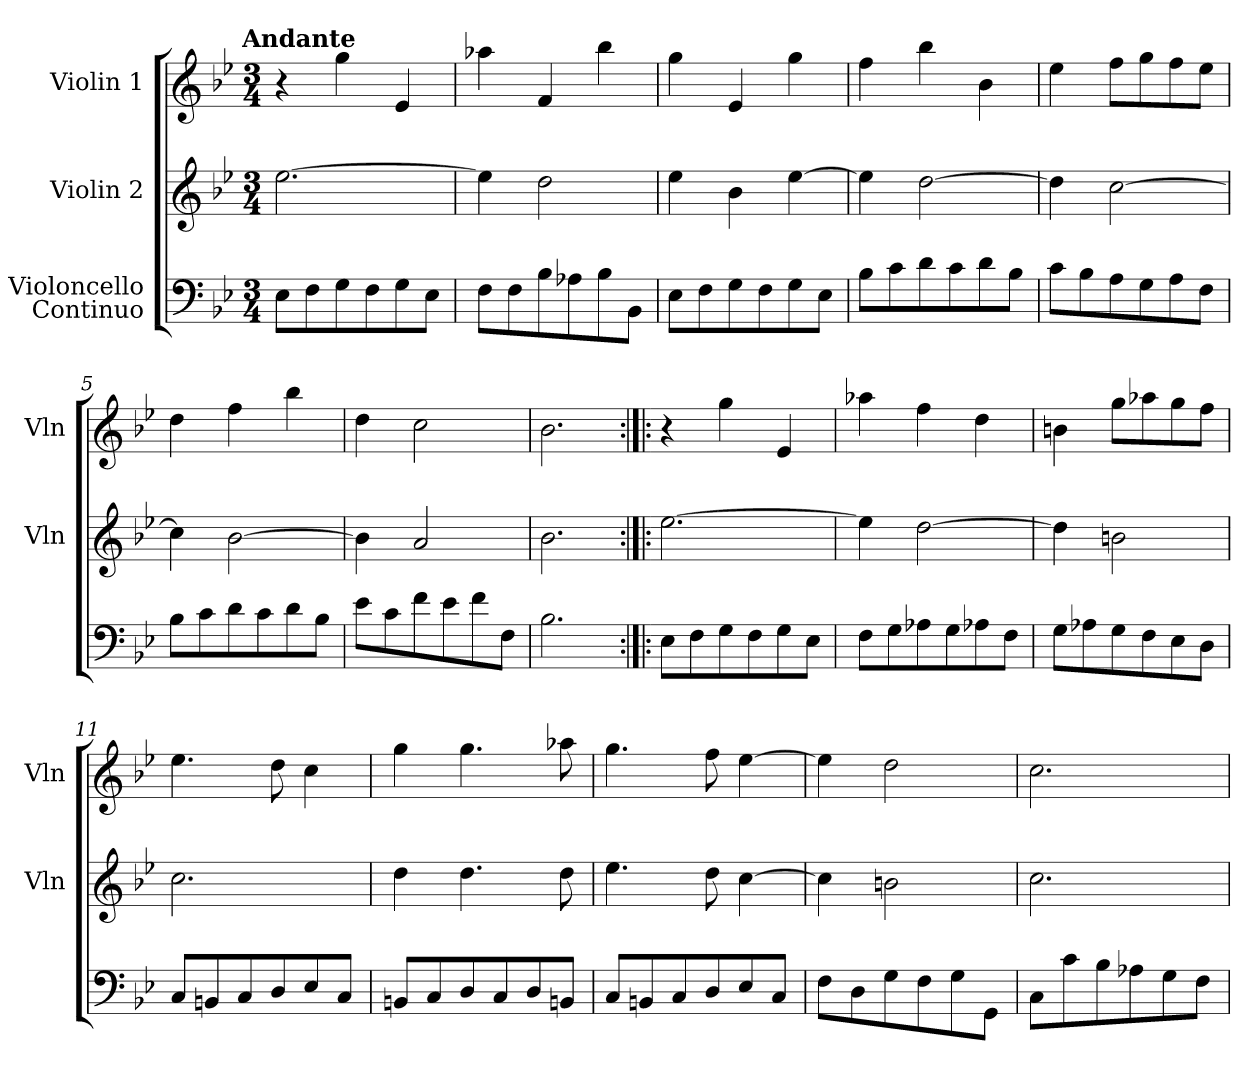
**kern	**kern	**kern
*part3	*part2	*part1
*staff3	*staff2	*staff1
*I"Violoncello\nContinuo	*I"Violin 2	*I"Violin 1
*	*I'Vln	*I'Vln
*clefF4	*clefG2	*clefG2
*k[b-e-]	*k[b-e-]	*k[b-e-]
!!LO:TX:omd:t=Andante
*M3/4	*M3/4	*M3/4
*MM72	*MM72	*MM72
=	=	=
8E-\L	[2.ee-\	4r
8F\	.	.
8G\	.	4gg\
8F\	.	.
8G\	.	4e-/
8E-\J	.	.
=1	=1	=1
8F\L	4ee-\]	4aa-X\
8F\	.	.
8B-\	2dd\	4f/
8A-X\	.	.
8B-\	.	4bb-\
8BB-\J	.	.
=2	=2	=2
8E-\L	4ee-\	4gg\
8F\	.	.
8G\	4b-\	4e-/
8F\	.	.
8G\	[4ee-\	4gg\
8E-\J	.	.
=3	=3	=3
8B-\L	4ee-\]	4ff\
8c\	.	.
8d\	[2dd\	4bb-\
8c\	.	.
8d\	.	4b-\
8B-\J	.	.
=4	=4	=4
8c\L	4dd\]	4ee-\
8B-\	.	.
8A\	[2cc\	8ff\L
8G\	.	8gg\
8A\	.	8ff\
8F\J	.	8ee-\J
=5	=5	=5
8B-\L	4cc\]	4dd\
8c\	.	.
8d\	[2b-\	4ff\
8c\	.	.
8d\	.	4bb-\
8B-\J	.	.
=6	=6	=6
8e-\L	4b-\]	4dd\
8c\	.	.
8f\	2a/	2cc\
8e-\	.	.
8f\	.	.
8F\J	.	.
=7	=7	=7
2.B-\	2.b-\	2.b-\
=8:|!|:	=8:|!|:	=8:|!|:
8E-\L	[2.ee-\	4r
8F\	.	.
8G\	.	4gg\
8F\	.	.
8G\	.	4e-/
8E-\J	.	.
=9	=9	=9
8F\L	4ee-\]	4aa-X\
8G\	.	.
8A-X\	[2dd\	4ff\
8G\	.	.
8A-X\	.	4dd\
8F\J	.	.
=10	=10	=10
8G\L	4dd\]	4bn\
8A-X\	.	.
8G\	2bn\	8gg\L
8F\	.	8aa-X\
8E-\	.	8gg\
8D\J	.	8ff\J
=11	=11	=11
8C/L	2.cc\	4.ee-\
8BBn/	.	.
8C/	.	.
8D/	.	8dd\
8E-/	.	4cc\
8C/J	.	.
=12	=12	=12
8BBn/L	4dd\	4gg\
8C/	.	.
8D/	4.dd\	4.gg\
8C/	.	.
8D/	.	.
8BBn/J	8dd\	8aa-X\
=13	=13	=13
8C/L	4.ee-\	4.gg\
8BBn/	.	.
8C/	.	.
8D/	8dd\	8ff\
8E-/	[4cc\	[4ee-\
8C/J	.	.
=14	=14	=14
8F\L	4cc\]	4ee-\]
8D\	.	.
8G\	2bn\	2dd\
8F\	.	.
8G\	.	.
8GG\J	.	.
=15	=15	=15
8C\L	2.cc\	2.cc\
8c\	.	.
8B-\	.	.
8A-X\	.	.
8G\	.	.
8F\J	.	.
=	=	=
*-	*-	*-
